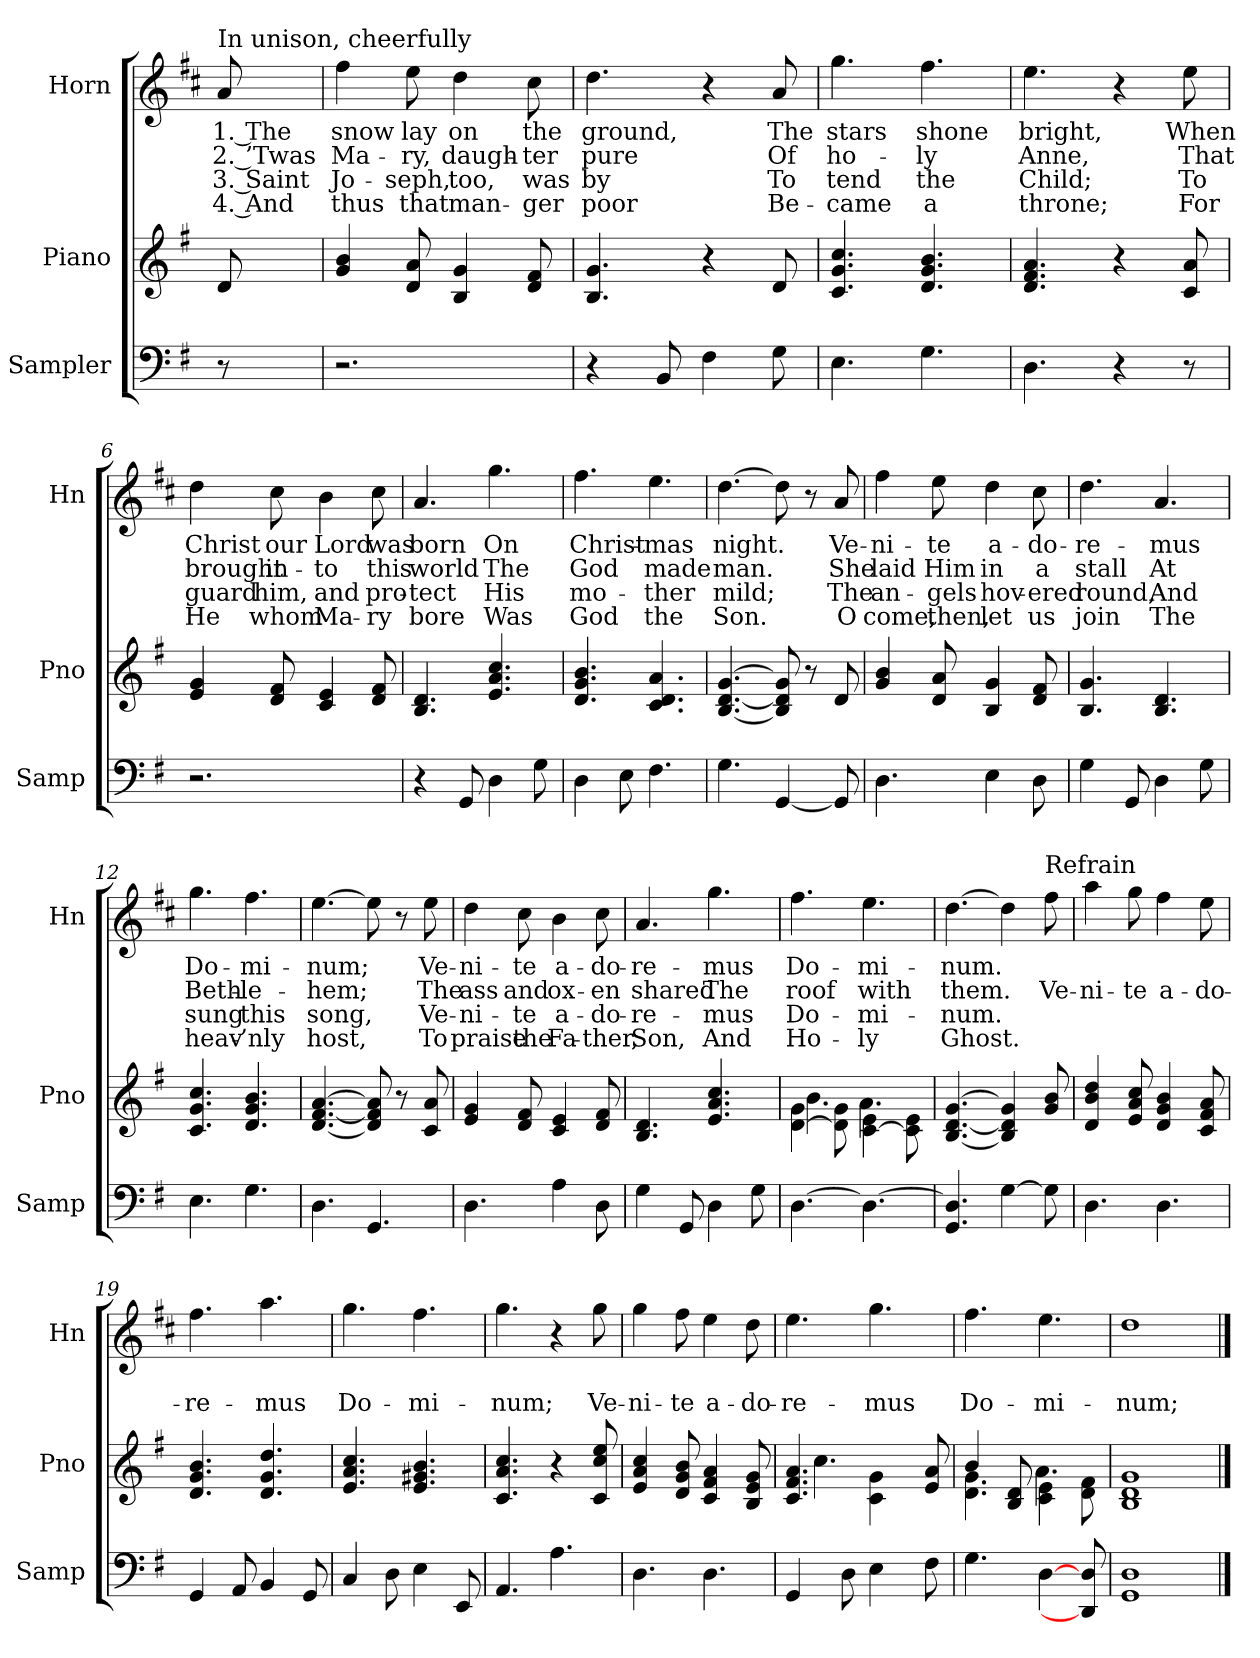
**kern	**kern	**kern	**text	**text	**text	**text
*part3	*part2	*part1	*part1	*part1	*part1	*part1
*staff3	*staff2	*staff1	*staff1	*staff1	*staff1	*staff1
*I"Sampler	*I"Piano	*I"Horn	*	*	*	*
*I'Samp	*I'Pno	*I'Hn	*	*	*	*
*clefF4	*clefG2	*clefG2	*	*	*	*
*	*	*ITrd4c7	*	*	*	*
*k[f#]	*k[f#]	*k[f#]	*	*	*	*
*G:	*G:	*G:	*	*	*	*
=1	=1	=1	=1	=1	=1	=1
!	!	!LO:TX:t=In unison, cheerfully	!	!	!	!
8r	8d	8d	1. The	2. ’Twas	3. Saint	4. And
=2	=2	=2	=2	=2	=2	=2
2.r	4g 4b	4b	snow	Ma-	Jo-	thus
.	8d 8a	8a	lay	-ry,	-seph,	that
.	4B 4g	4g	on	daugh-	too,	man-
.	8d 8f#	8f#	the	-ter	was	-ger
=3	=3	=3	=3	=3	=3	=3
4r	4.B 4.g	4.g	ground,	pure	by	poor
8BB	.	.	.	.	.	.
4F#	4r	4r	.	.	.	.
8G	8d	8d	The	Of	To	Be-
=4	=4	=4	=4	=4	=4	=4
4.E	4.c 4.g 4.cc	4.cc	stars	ho-	tend	-came
4.G	4.d 4.g 4.b	4.b	shone	-ly	the	a
=5	=5	=5	=5	=5	=5	=5
4.D	4.d 4.f# 4.a	4.a	bright,	Anne,	Child;	throne;
4r	4r	4r	.	.	.	.
8r	8c 8a	8a	When	That	To	For
=6	=6	=6	=6	=6	=6	=6
2.r	4e 4g	4g	Christ	brought	guard	He
.	8d 8f#	8f#	our	in-	him,	whom
.	4c 4e	4e	Lord	-to	and	Ma-
.	8d 8f#	8f#	was	this	pro-	-ry
=7	=7	=7	=7	=7	=7	=7
4r	4.B 4.d	4.d	born	world	-tect	bore
8GG	.	.	.	.	.	.
4D	4.e 4.a 4.cc	4.cc	On	The	His	Was
8G	.	.	.	.	.	.
=8	=8	=8	=8	=8	=8	=8
4D	4.d 4.g 4.b	4.b	Christ-	God	mo-	God
8E	.	.	.	.	.	.
4.F#	4.c 4.d 4.a	4.a	-mas	made	-ther	the
=9	=9	=9	=9	=9	=9	=9
4.G	[4.B [4.d [4.g	[4.g	night.	man.	mild;	Son.
[4GG	8B] 8d] 8g]	8g]	.	.	.	.
.	8r	8r	.	.	.	.
8GG]	8d	8d	Ve-	She	The	O
=10	=10	=10	=10	=10	=10	=10
4.D	4g 4b	4b	-ni-	laid	an-	come,
.	8d 8a	8a	-te	Him	-gels	then,
4E	4B 4g	4g	a-	in	hov-	let
8D	8d 8f#	8f#	-do-	a	-ered	us
=11	=11	=11	=11	=11	=11	=11
4G	4.B 4.g	4.g	-re-	stall	round,	join
8GG	.	.	.	.	.	.
4D	4.B 4.d	4.d	-mus	At	And	The
8G	.	.	.	.	.	.
=12	=12	=12	=12	=12	=12	=12
4.E	4.c 4.g 4.cc	4.cc	Do-	Beth-	sung	heav-
4.G	4.d 4.g 4.b	4.b	-mi-	-le-	this	-’nly
=13	=13	=13	=13	=13	=13	=13
4.D	[4.d [4.f# [4.a	[4.a	-num;	-hem;	song,	host,
4.GG	8d] 8f#] 8a]	8a]	.	.	.	.
.	8r	8r	.	.	.	.
.	8c 8a	8a	Ve-	The	Ve-	To
=14	=14	=14	=14	=14	=14	=14
4.D	4e 4g	4g	-ni-	ass	-ni-	praise
.	8d 8f#	8f#	-te	and	-te	the
4A	4c 4e	4e	a-	ox-	a-	Fa-
8D	8d 8f#	8f#	-do-	-en	-do-	-ther,
=15	=15	=15	=15	=15	=15	=15
4G	4.B 4.d	4.d	-re-	shared	-re-	Son,
8GG	.	.	.	.	.	.
4D	4.e 4.a 4.cc	4.cc	-mus	The	-mus	And
8G	.	.	.	.	.	.
=16	=16	=16	=16	=16	=16	=16
*	*^	*	*	*	*	*
[4.D	[4d\ 4g\	4.b	4.b	Do-	roof	Do-	Ho-
.	8d\] 8g\	.	.	.	.	.	.
4.D_	[4c\ 4e\	4.a	4.a	-mi-	with	-mi-	-ly
.	8c\] 8e\	.	.	.	.	.	.
*	*v	*v	*	*	*	*	*
=17	=17	=17	=17	=17	=17	=17
4.GG 4.D]	[4.B [4.d [4.g	[4.g	-num.	them.	-num.	Ghost.
[4G	4B] 4d] 4g]	4g]	.	.	.	.
!	!	!LO:TX:t=Refrain	!	!	!	!
8G]	8g 8b	8b	.	Ve-	.	.
=18	=18	=18	=18	=18	=18	=18
4.D	4d 4b 4dd	4dd	.	-ni-	.	.
.	8e 8a 8cc	8cc	.	-te	.	.
4.D	4d 4g 4b	4b	.	a-	.	.
.	8c 8f# 8a	8a	.	-do-	.	.
=19	=19	=19	=19	=19	=19	=19
4GG	4.d 4.g 4.b	4.b	.	-re-	.	.
8AA	.	.	.	.	.	.
4BB	4.d 4.g 4.dd	4.dd	.	-mus	.	.
8GG	.	.	.	.	.	.
=20	=20	=20	=20	=20	=20	=20
4C	4.e 4.a 4.cc	4.cc	.	Do-	.	.
8D	.	.	.	.	.	.
4E	4.e 4.g#X 4.b	4.b	.	-mi-	.	.
8EE	.	.	.	.	.	.
=21	=21	=21	=21	=21	=21	=21
4.AA	4.c 4.a 4.cc	4.cc	.	-num;	.	.
4.A	4r	4r	.	.	.	.
.	8c 8cc 8ee	8cc	.	Ve-	.	.
=22	=22	=22	=22	=22	=22	=22
4.D	4e 4a 4cc	4cc	.	-ni-	.	.
.	8d 8g 8b	8b	.	-te	.	.
4.D	4c 4f# 4a	4a	.	a-	.	.
.	8B 8e 8g	8g	.	-do-	.	.
=23	=23	=23	=23	=23	=23	=23
*	*^	*	*	*	*	*
4GG	4.c 4.f# 4.a	8ryy	4.a	.	-re-	.	.
.	.	4.cc	.	.	.	.	.
8D	.	.	.	.	.	.	.
4E	4c\ 4g\	.	4.cc	.	-mus	.	.
.	.	4ryy	.	.	.	.	.
8F#	8e 8a	.	.	.	.	.	.
=24	=24	=24	=24	=24	=24	=24	=24
4.G	4b/	4.d 4.g	4.b	.	Do-	.	.
.	8B 8d	.	.	.	.	.	.
[4D	4c\ 4e\	4.a	4.a	.	-mi-	.	.
8DD] 8D	8d\ 8f#\	.	.	.	.	.	.
*	*v	*v	*	*	*	*	*
=25	=25	=25	=25	=25	=25	=25
1GG 1D	1B 1d 1g	1g	.	-num;	.	.
==	==	==	==	==	==	==
*-	*-	*-	*-	*-	*-	*-
